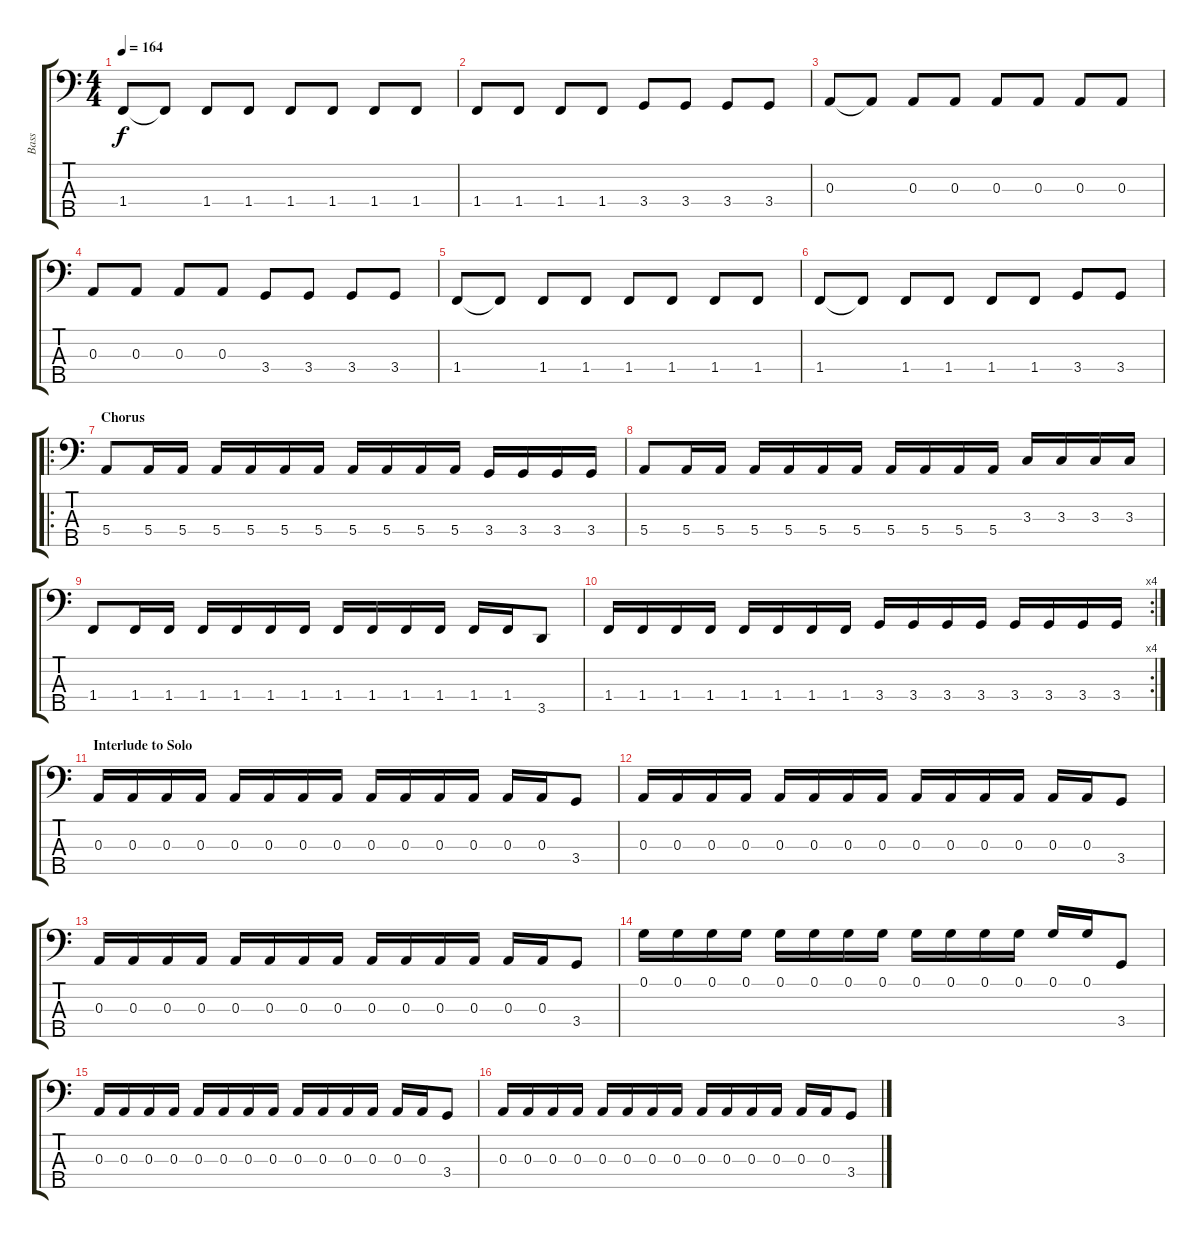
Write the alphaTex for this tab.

\track ("Bass" "Bass") {instrument electricbasspick}
\staff {score tabs}
\tuning (G2 D2 A1 E1 B0) {hide}
\ts (4 4)
\tempo 164
\clef f4
\ks c
1.4.8{dy f} 1.4{t}.8 1.4.8 1.4.8 1.4.8 1.4.8 1.4.8 1.4.8 |
1.4.8 1.4.8 1.4.8 1.4.8 3.4.8 3.4.8 3.4.8 3.4.8 |
0.3.8 0.3{t}.8 0.3.8 0.3.8 0.3.8 0.3.8 0.3.8 0.3.8 |
0.3.8 0.3.8 0.3.8 0.3.8 3.4.8 3.4.8 3.4.8 3.4.8 |
1.4.8 1.4{t}.8 1.4.8 1.4.8 1.4.8 1.4.8 1.4.8 1.4.8 |
1.4.8 1.4{t}.8 1.4.8 1.4.8 1.4.8 1.4.8 3.4.8 3.4.8 |
\ro
\section ("" "Chorus")
5.4.8 5.4.16 5.4.16 5.4.16 5.4.16 5.4.16 5.4.16 5.4.16 5.4.16 5.4.16 5.4.16 3.4.16 3.4.16 3.4.16 3.4.16 |
5.4.8 5.4.16 5.4.16 5.4.16 5.4.16 5.4.16 5.4.16 5.4.16 5.4.16 5.4.16 5.4.16 3.3.16 3.3.16 3.3.16 3.3.16 |
1.4.8 1.4.16 1.4.16 1.4.16 1.4.16 1.4.16 1.4.16 1.4.16 1.4.16 1.4.16 1.4.16 1.4.16 1.4.16 3.5.8 |
\rc 4
1.4.16 1.4.16 1.4.16 1.4.16 1.4.16 1.4.16 1.4.16 1.4.16 3.4.16 3.4.16 3.4.16 3.4.16 3.4.16 3.4.16 3.4.16 3.4.16 |
\section ("" "Interlude to Solo")
0.3.16 0.3.16 0.3.16 0.3.16 0.3.16 0.3.16 0.3.16 0.3.16 0.3.16 0.3.16 0.3.16 0.3.16 0.3.16 0.3.16 3.4.8 |
0.3.16 0.3.16 0.3.16 0.3.16 0.3.16 0.3.16 0.3.16 0.3.16 0.3.16 0.3.16 0.3.16 0.3.16 0.3.16 0.3.16 3.4.8 |
0.3.16 0.3.16 0.3.16 0.3.16 0.3.16 0.3.16 0.3.16 0.3.16 0.3.16 0.3.16 0.3.16 0.3.16 0.3.16 0.3.16 3.4.8 |
0.1.16 0.1.16 0.1.16 0.1.16 0.1.16 0.1.16 0.1.16 0.1.16 0.1.16 0.1.16 0.1.16 0.1.16 0.1.16 0.1.16 3.4.8 |
0.3.16 0.3.16 0.3.16 0.3.16 0.3.16 0.3.16 0.3.16 0.3.16 0.3.16 0.3.16 0.3.16 0.3.16 0.3.16 0.3.16 3.4.8 |
0.3.16 0.3.16 0.3.16 0.3.16 0.3.16 0.3.16 0.3.16 0.3.16 0.3.16 0.3.16 0.3.16 0.3.16 0.3.16 0.3.16 3.4.8
